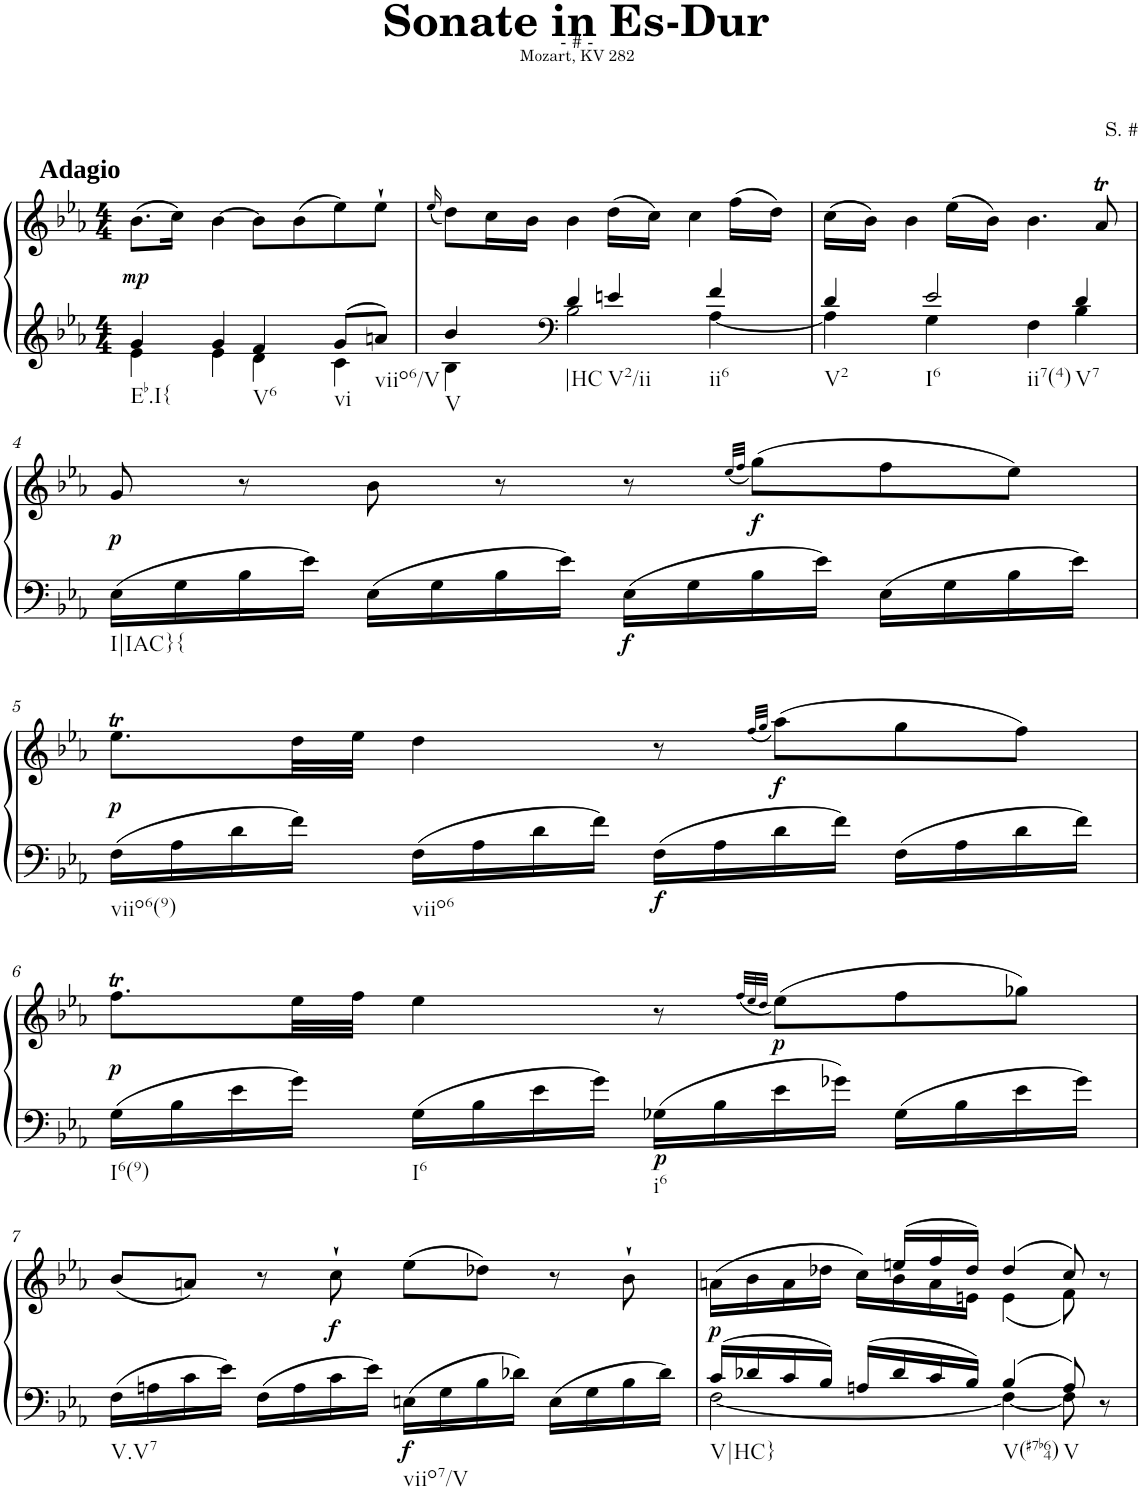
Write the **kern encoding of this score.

**kern	**kern	**dynam
*part1	*part1	*part1
*staff2	*staff1	*staff1/2
*I"Klavier linke Hand	*	*
*clefG2	*clefG2	*
*k[b-e-a-]	*k[b-e-a-]	*
*M4/4	*M4/4	*
=1	=1	=1
*^	*	*
!	!	!LO:TX:a:B:t=Adagio	!
!LO:TX:b:t=Eb.I{	!	!	!
!	!	!	!LO:DY:b
4g/	4e-\	(8.b-\L	mp
.	.	16cc\Jk)	.
4g/	4e-\	[4b-\	.
!LO:TX:b:t=V6	!	!	!
4f/	4d\	8b-\L]	.
.	.	(8b-\	.
!LO:TX:b:t=vi	!	!	!
8g/L	4c\	8ee-\)	.
!LO:TX:b:t=viio6/V	!	!	!
8an/J	.	8ee-`\J	.
=2	=2	=2	=2
.	.	(16qee-/	.
!LO:TX:b:t=V	!	!	!
4b-/	4B-\	8dd\L)	.
.	.	16cc\L	.
.	.	16b-\JJ	.
*clefF4	*	*	*
!LO:TX:b:t=|HC	!	!	!
4d/	2B-\	4b-\	.
!LO:TX:b:t=V2/ii	!	!	!
4en/	.	(16dd\LL	.
.	.	16cc\JJ)	.
.	.	4cc\	.
!LO:TX:b:t=ii6	!	!	!
4f/	[4A-\	.	.
.	.	(16ff\LL	.
.	.	16dd\JJ)	.
=3	=3	=3	=3
!LO:TX:b:t=V2	!	!	!
4d/	4A-\]	(16cc\LL	.
.	.	16b-\JJ)	.
.	.	4b-\	.
!LO:TX:b:t=I6	!	!	!
!LO:TX:b:t=ii7(4)	!	!	!
2e-/	4G\	.	.
.	.	(16ee-\LL	.
.	.	16b-\JJ)	.
.	4F\	4.b-\	.
!LO:TX:b:t=V7	!	!	!
4d/	4B-\	.	.
.	.	8a-T/	.
*v	*v	*	*
!!LO:LB:g=z
=4	=4	=4
!LO:TX:b:t=I|IAC}{	!	!
!	!	!LO:DY:b
16E-\LL	8g/	p
16G\	.	.
16B-\	8r	.
16e-\JJ	.	.
16E-\LL	8b-\	.
16G\	.	.
16B-\	8r	.
16e-\JJ	.	.
!	!	!LO:DY:b=2
16E-\LL	8r	f
16G\	.	.
.	(32qee-/LLL	.
.	32qff/JJJ	.
!	!	!LO:DY:b
16B-\	(8gg\L)	f
16e-\JJ	.	.
16E-\LL	8ff\	.
16G\	.	.
16B-\	8ee-\J)	.
16e-\JJ	.	.
!!LO:LB:g=z
=5	=5	=5
!LO:TX:b:t=viio6(9)	!	!
!	!	!LO:DY:b
16F\LL	8.ee-T\L	p
16A-\	.	.
16d\	.	.
16f\JJ	32dd\LL	.
.	32ee-\JJJ	.
!LO:TX:b:t=viio6	!	!
16F\LL	4dd\	.
16A-\	.	.
16d\	.	.
16f\JJ	.	.
!	!	!LO:DY:b=2
16F\LL	8r	f
16A-\	.	.
.	(32qff/LLL	.
.	32qgg/JJJ	.
!	!	!LO:DY:b
16d\	(8aa-\L)	f
16f\JJ	.	.
16F\LL	8gg\	.
16A-\	.	.
16d\	8ff\J)	.
16f\JJ	.	.
!!LO:LB:g=z
=6	=6	=6
!LO:TX:b:t=I6(9)	!	!
!	!	!LO:DY:b
16G\LL	8.ffT\L	p
16B-\	.	.
16e-\	.	.
16g\JJ	32ee-\LL	.
.	32ff\JJJ	.
!LO:TX:b:t=I6	!	!
16G\LL	4ee-\	.
16B-\	.	.
16e-\	.	.
16g\JJ	.	.
!LO:TX:b:t=i6	!	!
!	!	!LO:DY:b=2
16G-X\LL	8r	p
16B-\	.	.
.	(32qff/LLL	.
.	32qee-/	.
.	32qdd/JJJ	.
!	!	!LO:DY:b
16e-\	(8ee-\L)	p
16g-X\JJ	.	.
16G-\LL	8ff\	.
16B-\	.	.
16e-\	8gg-X\J)	.
16g-\JJ	.	.
!!LO:LB:g=z
=7	=7	=7
!LO:TX:b:t=V.V7	!	!
16F\LL	(8b-/L	.
16An\	.	.
16c\	8an/J)	.
16e-\JJ	.	.
16F\LL	8r	.
16A\	.	.
!	!	!LO:DY:b
16c\	8cc`\	f
16e-\JJ	.	.
!LO:TX:b:t=viio7/V	!	!
!	!	!LO:DY:b=2
16En\LL	(8ee-\L	f
16G\	.	.
16B-\	8dd-X\J)	.
16d-X\JJ	.	.
16E\LL	8r	.
16G\	.	.
16B-\	8b-`\	.
16d-\JJ	.	.
=8	=8	=8
*^	*^	*
!LO:TX:b:t=V|HC}	!	!	!	!
!	!	!	!	!LO:DY:b
16c/LL	[2F\	4ryy	(>16an\LL	p
16d-X/	.	.	16b-\	.
16c/	.	.	16a\	.
16B-/JJ	.	.	16dd-X\JJ	.
16An/LL	.	16ryy	16cc\LL)	.
16d-/	.	(16een/LL	16b-\	.
16c/	.	16ff/	16a\	.
16B-/JJ	.	16dd-/JJ)	16en\JJ	.
!LO:TX:b:t=V(#7b64)	!	!	!	!
4B-/	4F\_	(4dd-/	(4e\	.
!LO:TX:b:t=V	!	!	!	!
8A/	8F\]	8cc/)	8f\)	.
8r	8ryy	8r	8ryy	.
*v	*v	*	*	*
*	*v	*v	*
=	=	=
*-	*-	*-
